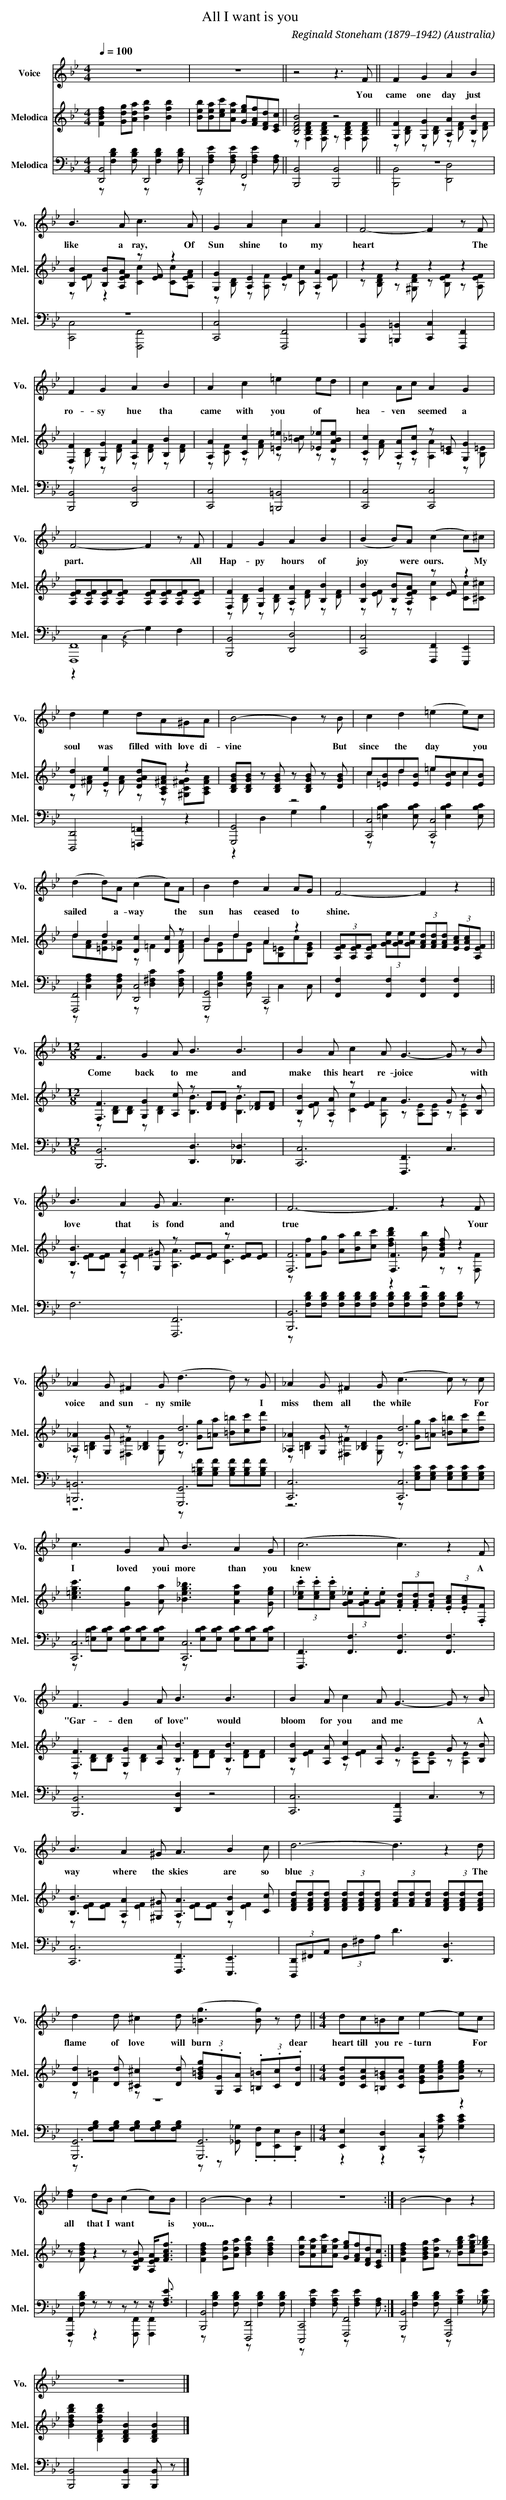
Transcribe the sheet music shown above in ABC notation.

X:1
T:All I want is you
C:Reginald Stoneham (1879–1942)
O:Australia
%%score 1 ( 2 3 ) ( 4 5 )
L:1/8
M:4/4
Q:1/4=100
K:Bb
V:1 treble nm="Voice" snm="Vo."
V:2 treble nm="Melodica" snm="Mel."
V:3 treble
V:4 bass nm="Melodica" snm="Mel."
V:5 bass
V:1
z8 | z8 || z4 z3 F || F2 G2 A2 B2 |$[K:Bb] B3 A c3 A | G2 A2 c2 A2 | F4- F2 z F |$ F2 G2 A2 B2 |
w: ||You|came one day just|like a ray, Of|Sun shine to my|heart * The|ro- sy hue tha|
A2 c2 =e2 ed | c2 Ac A2 G2 |$ F4- F2 z F | F2 G2 A2 B2 | (B2 B)A (c2 c)^c |$ d2 e2 dA^GA |
w: came with you of *|hea- ven * seemed a|part. * All|Hap- py hours of|joy * were ours. * My|soul was filled with love di-|
B4- B2 z B | c2 d2 (=e2 e)c |$ (d2 d)A (c2 c)A | B2 d2 A2 AG | F4- F2 z2 ||$
w: vine * But|since the day * you|sailed * a- way * the|sun has ceased to *|shine. *|
[M:12/8] F3 G2 A B3 B3 | B2 A c2 A G3- G z B |$ B3 A2 G A3 c3 | F6- F3 z2 F |$
w: Come back to me and|make this heart re- joice * with|love that is fond and|true * Your|
_A2 G ^F2 G (d3 d) z G | _A2 G ^F2 G (c3 c) z c |$ c3 G2 A B3 A2 G | (c6 c3) z2 F |$
w: voice and sun- ny smile * I|miss them all the while * For|I loved youi more than you|knew * A|
F3 G2 A B3 B3 | B2 A c2 A G3- G z B |$ B3 A2 ^G A3 B2 c | d6- d3 z2 d |$
w: "Gar- den of love" would|bloom for you and me * A|way where the skies are so|blue * The|
d2 d ^c2 d ([=Bg]3 [Bg]) z d ||[M:4/4] dc=Bc e2- ec |$ [df]2 dB (c2 c)B | B4- B2 z2 | z8 :|
w: flame of love will burn * dear|heart till you re- turn * For|all that I want * is|you... *||
B4- B2 z2 |$ z8 |]
w: ||
V:2
[FBdf]2 [Gdg][Ada] [Bfb]2 [Bfb]2 | [Beb][Bea][cec'][Aea] [Geg][FAf][DFd][CEc] || [B,DFB]4 z4 ||
[G,F]2 [G,G]2 [A,A]2 [B,B]2 |$ [B,B]2 [B,B][A,EFA] z [EF] z2 | [G,G]2 [A,E]2 [EF]2 [A,A]2 |
z2 z2 z2 z2 |$ [F,F]2 [G,G]2 [A,A]2 [B,B]2 | [A,A]2 [Cc]2 [=E=e]2 [_E_e][DABe] |
[Cc]2 [A,A][Cc] z [C=E] [G,G]2 |$ [A,EF][A,EF][A,EF][A,EF] [A,EF][A,EF][A,EF][A,EF] |
[F,F]2 [G,G]2 [A,A]2 [B,B]2 | [B,B]2 [B,B][A,EFA] z [EF] z2 |$ [Dd]2 [Ee]2 [DGAd][A,C^FA] z2 |
[B,DGB][B,DGB] z [B,DGB] z [B,DGB] z [DGB] | c[=EB]d[EB] =e[EBc]c[EB] |$ d2 d2 [Dc]2 [Dc] z |
B2 d2 A2 z2 | (3[A,EF][A,EF][A,EF] (3[GAe][GAe][GAe] (3[FAd][FAd][FAd] (3[EAc][EAc][A,EF] ||$
[M:12/8] [F,F]3 [G,G]2 [A,c] z [DF][DF] z [_DF][DF] | [B,B]2 [A,A] z [EF]2 G3 G z [B,B] |$
[B,B]3 [A,A]2 [G,^G] z [EF][EF] z [EF][EF] | [F,F]6 [F,F]3 [FBdf] z2 |$
[_A,_A]2 [G,G] z [_B,D]2 [Dd]6 | [_A,_A]2 [G,G] z [_B,D]2 [Dd]6 |$
[c=egc']3 [Gg]2 [Aa] [_Beg_b]3 [Aea]2 [Geg] |
(3:3:3.[c_ec'].[cec'].[cec'] (3:3:3.[GA_e].[GAe].[GAe] (3:3:3.[FAd].[FAd].[FAd] (3:3:3.[EAc].[EAc].[F,F] |$
[F,F]3 [G,G]2 [A,A] [B,B]3 [B,B]3 | [B,B]2 [A,A] [Cc]2 [A,A] G3 G z [B,B] |$
[B,B]3 [A,A]2 [^G,^G] [A,A]3 [B,B]2 [Cc] |
(3:3:3[DFAd][DFAd][DFAd] (3:3:3[DFAd][DFAd][DFAd] (3:3:3[FAd][FAd][FAd] (3:3:3[DFAd][DFAd][DFAd] |$
[Dd]2 [Dd] [^C^c]2 [Dd] (3:3:3[G=Bdg].[G,G].[A,A] (3:3:3.[=B,=B].[Cc].[Dd] ||
[M:4/4] [DGd][CGc][=B,G=B][CGc] [EGce][Gceg][Gceg] z |$ z [FBdf] z2 z [B,EFB] [A,EFA]<[FAcf] |
[FBdf]2 [Gdg][Ada] [Bdfb]2 [Bdfb]2 | [Beb][Aea][cec'][Aea] [Geg][FAf][DFd][CEc] :|
[FBdf]2 [GBdg][Ada] z [Begb][cegc'][Be_gb] |$ [Bdfbd']2 [B,DFdfbd']2 [B,DFB]2 [B,DFB]2 |]
V:3
x8 | x8 || z [F,B,DF]2 [F,B,DF] z [F,B,DF]2 [F,B,DF] || z [B,D] z [B,D] z [DF] z [DF] |$
z [EF] z2 [Cc]2 [Cc][A,EFA] | z [B,D] z [A,F] z [Cc] z [EF] |
z [B,DF] z [^G,DF] z [B,EF] z [A,EF] |$ z [B,D] z [DF] z [DF] z [DF] |
z [CF] z [FA] z [_B=c] z z | z [FA] z z [A,A]2 z [B,=E] |$ x8 | z [B,D] z [B,D] z [DF] z [DF] |
z [EF] z z [Cc]2 [Cc][^C^c] |$ z [^FA] z [FA] z z [^G,C^FG][A,CFA] | x8 | c2 d2 =e2 c2 |$
d[FA][=EA][_EA] z =F2 [DFA] | B[DG]d[DG] A[B,=E]c[B,EG] | x8 ||$
[M:12/8] z [B,D][B,D] z [B,D]2 [B,B]3 [B,B]3 | z [EF] z [Cc]2 [A,A] z [A,E][A,E] z [A,E]2 |$
z [EF][EF] z [EF]2 [A,A]3 [Cc]3 | z [Ff][Gg] [Aa][Bb][cc'] [dfbd']2 [Bb] z z [F,F] |$
z [=B,D]2 [^F,^F]2 [G,G] z [Gg][=Aa] [=B=b][cc'][dd'] |
z [=B,D]2 [^F,^F]2 [G,G] z [Gg][=Aa] [=B=b][cc'][dd'] |$ x12 | x12 |$
z [B,D][B,D] z [B,D]2 z [DF][DF] z [DF][DF] | z [EF]2 z [EF]2 z [A,E][A,E] z [A,E]2 |$
z [EF][EF] z [EF]2 z [EF][EF] z [EF]2 | x12 |$ z [F=B]2 z z8 ||[M:4/4] x8 |$ x8 | x8 | x8 :| x8 |$
x8 |]
V:4
[D,,B,,]4 D,,4 | C,,4 F,,4 || [B,,,B,,]4 [B,,,B,,]4 || z8 |$ z8 | [C,,C,]4 [F,,,F,,]4 |
[B,,,B,,]2 [=B,,,=B,,]2 [C,,C,]2 [F,,,F,,]2 |$ [B,,,B,,]4 [D,,D,]4 | [C,,C,]4 [=B,,,=B,,]4 |
[C,,C,]4 [C,,C,]4 |$ [F,,,F,,]8 | [B,,,B,,]4 [D,,D,]4 | [C,,C,]4 [F,,,F,,]2 [E,,,E,,]2 |$
[D,,,D,,]4 [=F,,,=F,,]2 z2 | [G,,,G,,]4 z4 | [C,,C,]4 [C,,C,]4 |$ [F,,,F,,]4 [D,,C,]4 |
[G,,,G,,]4 C,,4 | [F,,F,]2 [F,,F,]2 [F,,F,]2 [F,,F,]2 ||$[M:12/8] [B,,,B,,]6 [D,,D,]3 [_D,,_D,]3 |
[C,,C,]6 [F,,,F,,]3 C,3 |$ F,6 [F,,,F,,]6 | [B,,,B,,]6 z2 z4 |$ [=B,,,=B,,]6 [G,,,G,,]6 |
[C,,C,]6 [C,,C,]6 |$ [C,,C,]6 [C,,C,]6 | [F,,,F,,]3 [F,,F,]3 [F,,F,]3 [F,,F,]3 |$
[B,,,B,,]6 [D,,D,]2 z4 | [C,,C,]6 [F,,,F,,]2 C,3 z |$ [C,,C,]6 [F,,,F,,]3 [E,,,E,,]3 |
(3:3:3[D,,,D,,]^F,,A,, (3:3:3D,^F,A, D3 [D,,D,]3 |$ [G,,,G,,]6 [G,,,G,,]6 ||
[M:4/4] [E,,E,]2 [D,,D,]2 [C,,C,]2 z2 |$ [F,,,F,,]2 z z z z z/ [F,A,E]3/2 | [B,,,B,,]4 [D,,,D,,]4 |
[C,,,C,,]4 [F,,,F,,]4 :| [B,,,B,,]4 [F,,,E,,]4 |$ [B,,,B,,]4 [B,,,B,,]2 [B,,,B,,] z |]
V:5
z [F,B,D]2 [F,B,D] z [F,B,D]2 [F,B,D] | z [F,A,E]2 [F,A,E] z [F,A,E]2 [F,A,] || x8 ||
[B,,,B,,]4 [D,,D,]4 |$ [C,,C,]4 [F,,,F,,]4 | x8 | x8 |$ x8 | x8 | x8 |$ z2 C,2{/C,} G,2 F,2 | x8 |
x8 |$ x8 | z2 D,2 G,2 B,2 | z [=E,B,C]2 [E,B,C] z [E,B,C]2 [E,B,C] |$
z [C,F,A,]2 [C,F,A,] z [D,^F,C]2 [D,F,C] | z [D,G,B,]2 [D,G,B,] z C,2 C, | x8 ||$[M:12/8] x12 |
x12 |$ x12 | z [F,B,D][F,B,D] [F,B,D][F,B,D][F,B,D] [F,B,D][F,B,D][F,B,D] [F,B,D][F,B,D] z |$
z6 z [G,=B,F][G,B,F] [G,B,F][G,B,F][G,B,F] | z6 z [E,G,C][E,G,C] [E,G,C][E,G,C][E,G,C] |$
z [=E,B,C][E,B,C] [E,B,C][E,B,C][E,B,C] z [E,B,C][E,B,C] [E,B,C][E,B,C][E,B,C] | x12 |$ x12 |
x12 |$ x12 | x12 |$
z [F,G,B,][F,G,B,] [F,G,B,][F,G,B,][F,G,B,] z z [_G,,_G,] .[F,,F,].[E,,E,].[D,,D,] ||
[M:4/4] z2 z2 z [G,CE] [G,CE]2 |$ z [F,B,D] z2 z [F,,,F,,] [F,,,F,,]2 |
z [F,B,D]2 [F,B,D] z [F,B,D]2 [F,B,D] | z [F,A,E]2 [F,A,E] z [F,A,E]2 [F,A,] :|
z [F,B,D]2 [F,B,D] z [G,B,E]2 [_G,B,E] |$ x8 |]
